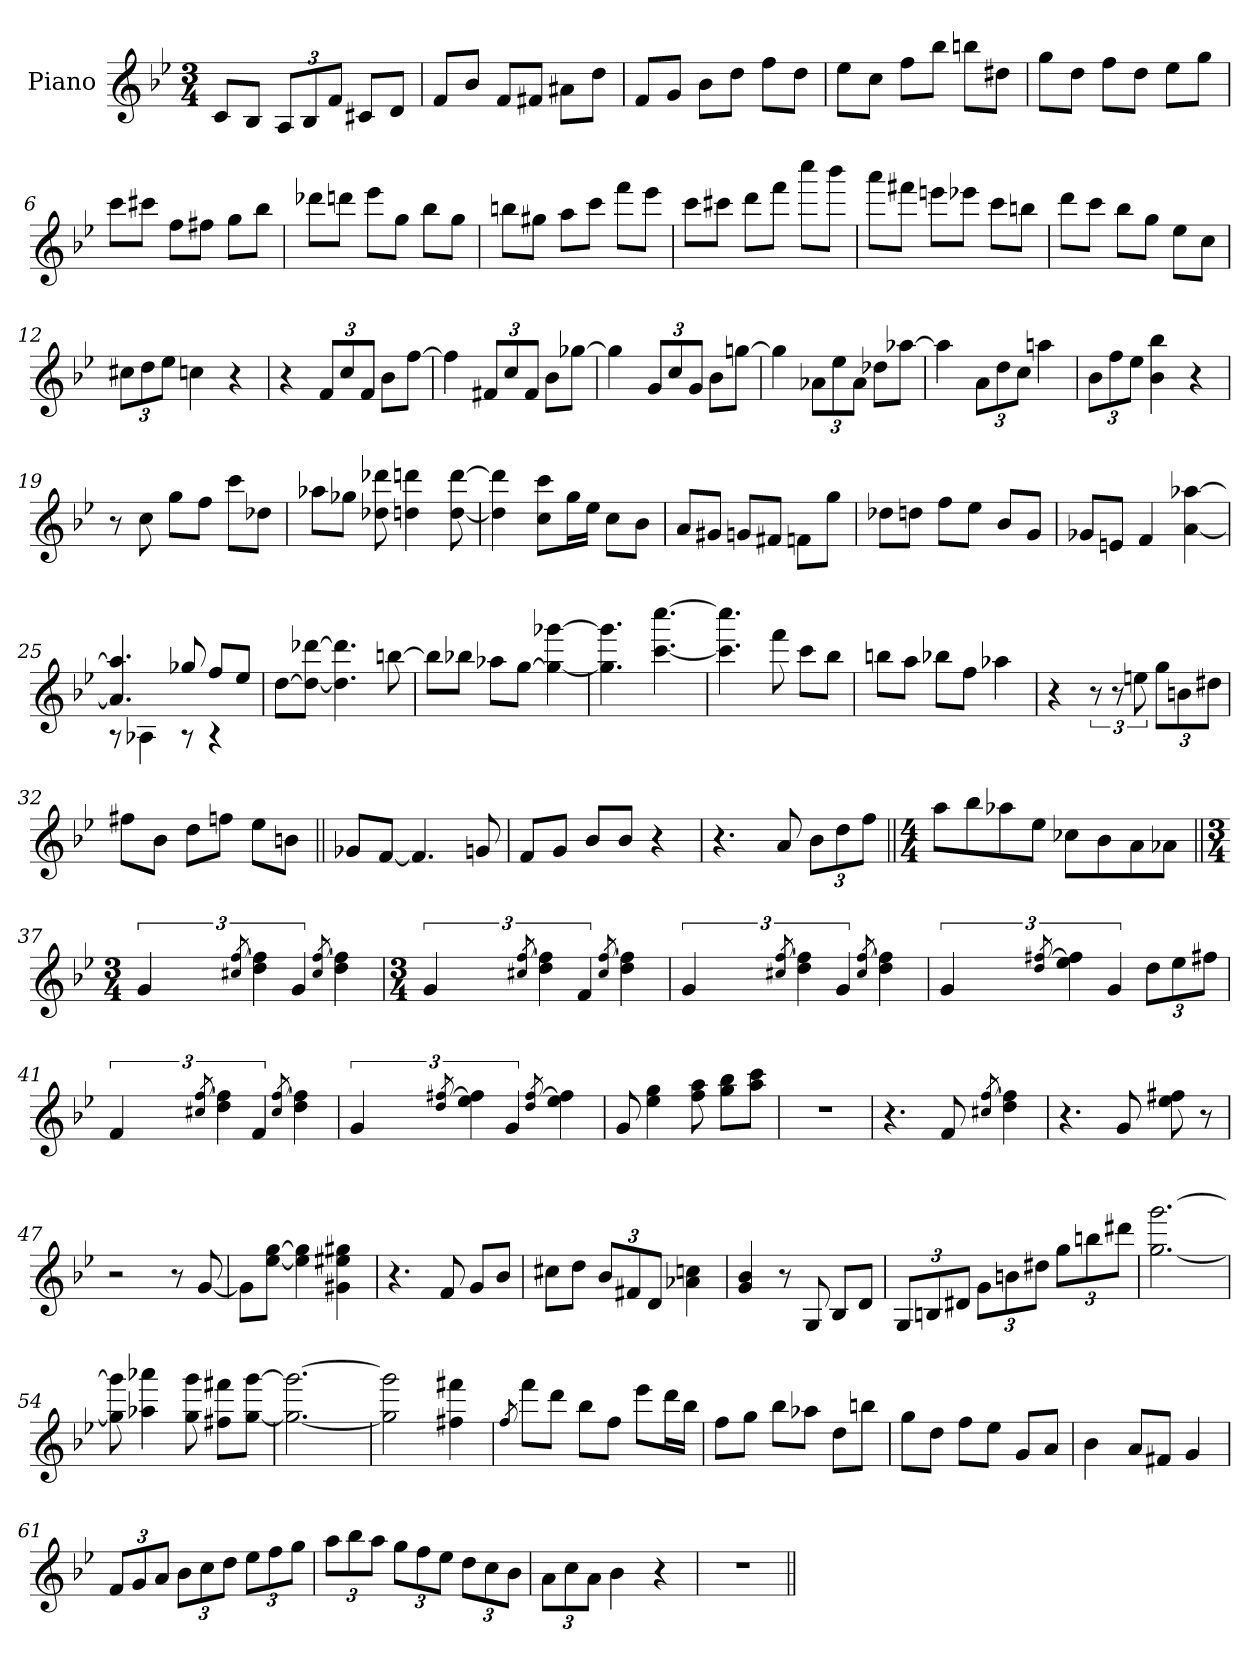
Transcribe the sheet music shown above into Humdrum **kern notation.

**kern
*part1
*staff1
*I"Piano
*I'Pno.
*clefG2
*k[b-e-]
*M3/4
=1
8c/L
8B-/J
*Xbrackettup
12A/L
12B-/
12f/J
8c#X/L
8d/J
=2
8f/L
8b-/J
8f/L
8f#X/J
8a#X\L
8dd\J
=3
8f/L
8g/J
8b-\L
8dd\J
8ff\L
8dd\J
=4
8ee-\L
8cc\J
8ff\L
8bb-\J
8bbn\L
8dd#X\J
!!LO:LB:g=z
=5
8gg\L
8dd\J
8ff\L
8dd\J
8ee-\L
8gg\J
=6
8ccc\L
8ccc#X\J
8ff\L
8ff#X\J
8gg\L
8bb-\J
=7
8ddd-X\L
8dddn\J
8eee-\L
8gg\J
8bb-\L
8gg\J
=8
8bbn\L
8gg#X\J
8aa\L
8ccc\J
8fff\L
8eee-\J
!!LO:LB:g=z
=9
8ccc\L
8ccc#X\J
8ddd\L
8fff\J
8cccc\L
8bbb-\J
=10
8aaa\L
8fff#X\J
8eeen\L
8eee-X\J
8ccc\L
8bbn\J
=11
8ddd\L
8ccc\J
8bb-\L
8gg\J
8ee-\L
8cc\J
=12
12cc#X\L
12dd\
12ee-\J
4ccn\
4r
!!LO:LB:g=z
=13
4r
12f/L
12cc/
12f/J
8b-\L
[8ff\J
=14
4ff\]
12f#X/L
12cc/
12f#/J
8b-\L
[8gg-X\J
=15
4gg-\]
12g/L
12cc/
12g/J
8b-\L
[8ggn\J
=16
4gg\]
12a-X\L
12ee-\
12a-\J
8dd-X\L
[8aa-X\J
!!LO:LB:g=z
=17
4aa-\]
12a\L
12dd\
12cc\J
4aan\
=18
12b-\L
12ff\
12ee-\J
4b-\ 4bb-\
4r
=19
8r
8cc\
8gg\L
8ff\J
8ccc\L
8dd-X\J
=20
8aa-X\L
8gg-X\J
8dd-X\ 8ddd-X\
4ddn\ 4dddn\
[8dd\ [8ddd\
!!LO:LB:g=z
=21
4dd\] 4ddd\]
8cc\ 8ccc\L
16gg\L
16ee-\JJ
8cc\L
8b-\J
=22
8a/L
8g#X/J
8gn/L
8f#X/J
8fn\L
8gg\J
=23
8dd-X\L
8ddn\J
8ff\L
8ee-\J
8b-/L
8g/J
=24
8g-X/L
8en/J
4f/
[4a\ [4aa-X\
!!LO:LB:g=z
=25
*^
4.a/] 4.aa-/]	8r
.	4A-X\
8gg-X/	8r
8ff/L	4r
8ee-/J	.
*v	*v
=26
[8dd\L
8dd\_ [8ddd-X\J
4.dd\] 4.ddd-\]
[8bbn\
=27
8bb\L]
8bb-X\J
8aa-X\L
[8gg\J
4gg\_ [4ggg-X\
=28
4.gg\] 4.ggg-\]
[4.ccc\ [4.cccc\
!!LO:LB:g=z
=29
4.ccc\] 4.cccc\]
8fff\
8ccc\L
8bb-\J
=30
8bbn\L
8aa\J
8bb-X\L
8ff\J
4aa-X\
=31
4r
*brackettup
12r
12r
12een\
*Xbrackettup
12gg\L
12bn\
12dd#X\J
=32
8ff#X\L
8b-\J
8dd\L
8ffn\J
8ee-\L
8bn\J
!!LO:PB:g=z
=33||
8g-X/L
[8f/J
4.f/]
8gn/
=34
8f/L
8g/J
8b-/L
8b-/J
4r
=35
4.r
8a/
12b-\L
12dd\
12ff\J
=36||
*M4/4
8aa\L
8bb-\
8aa-X\
8ee-\J
8cc-X\L
8b-\
8a\
8a-X\J
!!LO:LB:g=z
=37||
*M3/4
*brackettup
6g/
8qcc#X/ [8qff/
6dd\ 6ff\]
6g/
8qcc#/ [8qff/
4dd\ 4ff\]
=38
*M3/4
6g/
8qcc#X/ [8qff/
6dd\ 6ff\]
6f/
8qcc#/ [8qff/
4dd\ 4ff\]
=39
6g/
8qcc#X/ [8qff/
6dd\ 6ff\]
6g/
8qcc#/ [8qff/
4dd\ 4ff\]
=40
6g/
8qdd/ [8qff#X/
6ee-\ 6ff#\]
6g/
*Xbrackettup
12dd\L
12ee-\
12ff#\J
!!LO:LB:g=z
=41
*brackettup
6f/
8qcc#X/ [8qff/
6dd\ 6ff\]
6f/
8qcc#/ [8qff/
4dd\ 4ff\]
=42
6g/
8qdd/ [8qff#X/
6ee-\ 6ff#\]
6g/
8qdd/ [8qff#/
4ee-\ 4ff#\]
=43
8g/
4ee-\ 4gg\
8ff\ 8aa\
8gg\ 8bb-\L
8aa\ 8ccc\J
=44
2.r
!!LO:LB:g=z
=45
4.r
8f/
8qcc#X/ [8qff/
4dd\ 4ff\]
=46
4.r
8g/
8ee-\ 8ff#X\
8r
=47
2r
8r
[8g/
=48
8g\L]
[8ee-\ [8gg\J
4ee-\] 4gg\]
4g#X\ 4ee#X\ 4gg#X\
!!LO:LB:g=z
=49
4.r
8f/
8g/L
8b-/J
=50
8cc#X\L
8dd\J
*Xbrackettup
12b-/L
12f#X/
12d/J
4a-X\ 4ccn\
=51
4g/ 4b-/
8r
8G/
8B-/L
8d/J
=52
12G/L
12Bn/
12d#X/J
12g\L
12bn\
12dd#X\J
12gg\L
12bbn\
12ddd#X\J
!!LO:LB:g=z
=53
[2.gg\ [2.ggg\
=54
8gg\] 8ggg\]
4aa-X\ 4aaa-X\
8gg\ 8ggg\
8ff#X\ 8fff#X\L
[8gg\ [8ggg\J
=55
2.gg\_ 2.ggg\_
=56
2gg\] 2ggg\]
4ff#X\ 4fff#X\
!!LO:LB:g=z
=57
8qff/
8fff\L
8ddd\J
8bb-\L
8ff\J
8eee-\L
16ddd\L
16bb-\JJ
=58
8ff\L
8gg\J
8bb-\L
8aa-X\J
8dd\L
8bbn\J
=59
8gg\L
8dd\J
8ff\L
8ee-\J
8g/L
8a/J
=60
4b-\
8a/L
8f#X/J
4g/
!!LO:LB:g=z
=61
12f/L
12g/
12a/J
12b-\L
12cc\
12dd\J
12ee-\L
12ff\
12gg\J
=62
12aa\L
12bb-\
12aa\J
12gg\L
12ff\
12ee-\J
12dd\L
12cc\
12b-\J
=63
12a\L
12cc\
12a\J
4b-\
4r
=64
2.r
=||
*-
